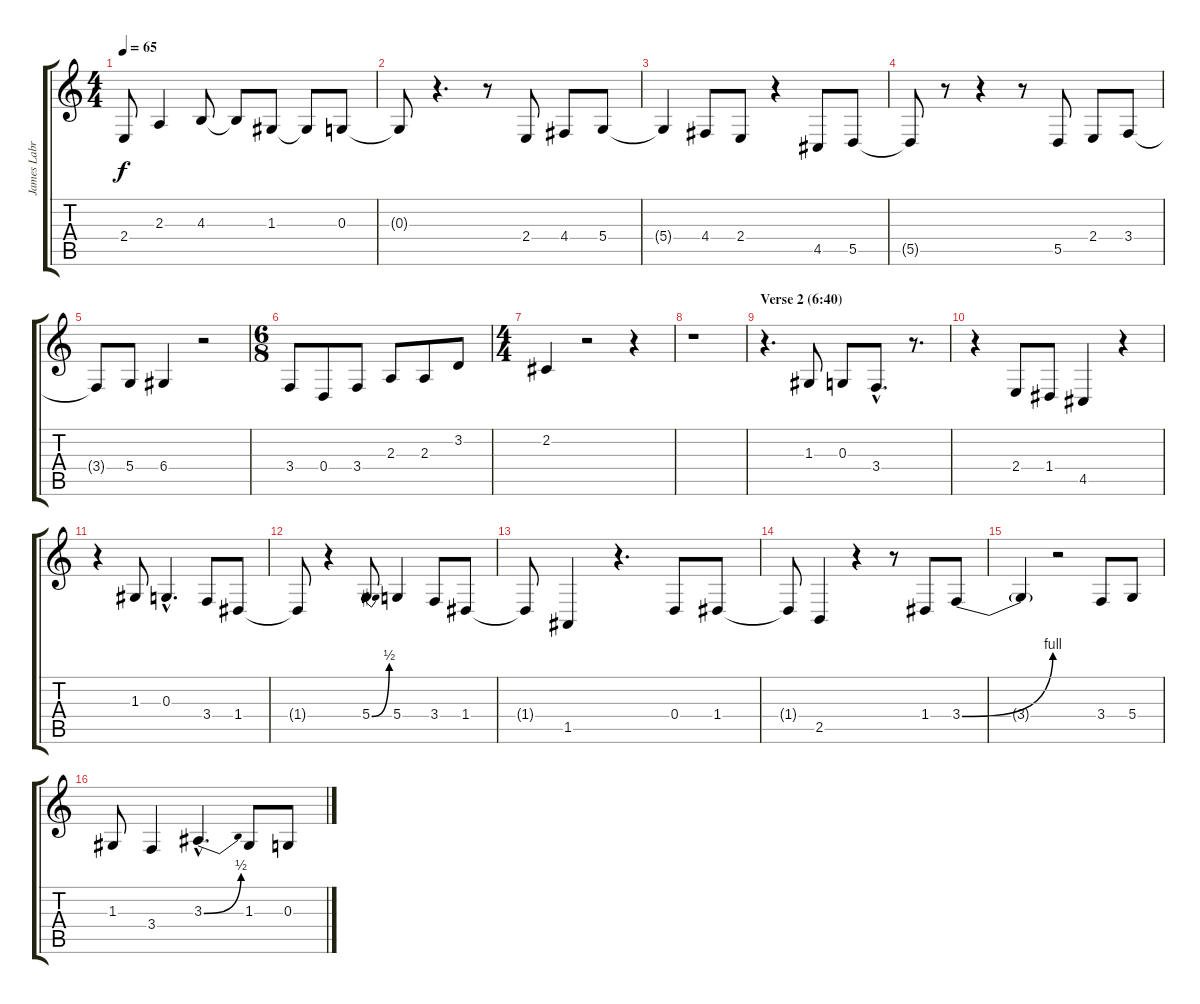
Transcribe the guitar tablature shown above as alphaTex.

\track ("James Labrie" "James Labr") {instrument altosax}
\staff {score tabs}
\tuning (E4 B3 G3 D3 A2 E2) {hide}
\ts (4 4)
\tempo 65
\clef g2
\ks c
2.4{t}.8{dy f} 2.3.4 4.3.8 4.3{t}.8 1.3.8 1.3{t}.8 0.3.8 |
0.3{t}.8 r.4{d} r.8 2.4.8 4.4.8 5.4.8 |
5.4{t}.4 4.4.8 2.4.8 r.4 4.5.8 5.5.8 |
5.5{t}.8 r.8 r.4 r.8 5.5.8 2.4.8 3.4.8 |
3.4{t}.8 5.4.8 6.4.4 r.2 |
\ts (6 8)
3.4.8 0.4.8 3.4.8 2.3.8 2.3.8 3.2.8 |
\ts (4 4)
2.2.4 r.2 r.4 |
r.1 |
\section ("" "Verse 2 (6:40)")
r.4{d} 1.3.8 0.3.8 3.4{hac}.8{d} r.8{d} |
r.4 2.4.8 1.4.8 4.5.4 r.4 |
r.4 1.3.8 0.3{hac}.4{d} 3.4.8 1.4.8 |
1.4{t}.8 r.4 5.4{be (bend 0 0 60 2)}.8 5.4.4 3.4.8 1.4.8 |
1.4{t}.8 1.5.4 r.4{d} 0.4.8 1.4.8 |
1.4{t}.8 2.5.4 r.4 r.8 1.4.8 3.4{be (bend 0 0 60 4)}.8 |
3.4{t}.4 r.2 3.4.8 5.4.8 |
1.3.8 3.4.4 3.3{be (bend 0 0 60 2) hac}.4{d} 1.3.8 0.3.8
